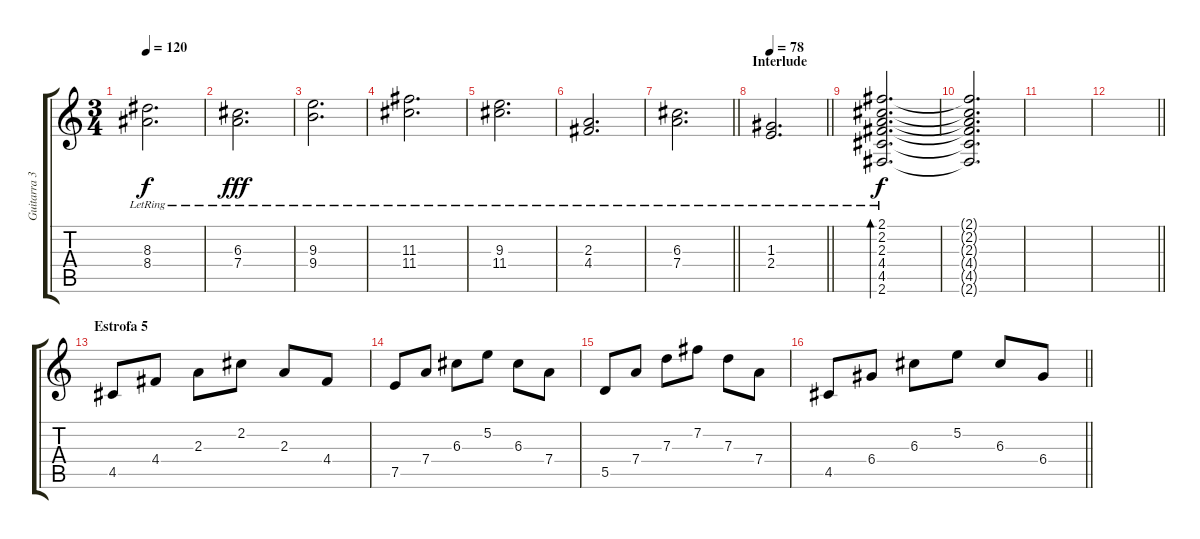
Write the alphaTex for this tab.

\track ("Guitarra 3" "Guitarra 3") {instrument overdrivenguitar}
\staff {score tabs}
\tuning (E4 B3 G3 D3 A2 E2) {hide}
\ts (3 4)
\tempo 120
\clef g2
\ks c
(8.3{lr} 8.4{lr}).2{d dy f} |
(6.3{lr} 7.4{lr}).2{d dy fff} |
(9.3{lr} 9.4{lr}).2{d} |
(11.3 11.4{lr}).2{d} |
(9.3{lr} 11.4{lr}).2{d} |
(2.3{lr} 4.4{lr}).2{d} |
\barLineRight lightlight
(6.3{lr} 7.4{lr}).2{d} |
\section ("" "Interlude")
\tempo 78
\barLineRight lightlight
(1.3{lr} 2.4{lr}).2{d} |
(2.1{lr} 2.2{lr} 2.3{lr} 4.4{lr} 4.5{lr} 2.6{lr}).2{d bd 480 dy f} |
(2.1{t} 2.2{t} 2.3{t} 4.4{t} 4.5{t} 2.6{t}).2{d} |
|
\barLineRight lightlight
|
\section ("" "Estrofa 5")
4.5.8{instrument electricguitarclean} 4.4.8 2.3.8 2.2.8 2.3.8 4.4.8 |
7.5.8 7.4.8 6.3.8 5.2.8 6.3.8 7.4.8 |
5.5.8 7.4.8 7.3.8 7.2.8 7.3.8 7.4.8 |
\barLineRight lightlight
4.5.8 6.4.8 6.3.8 5.2.8 6.3.8 6.4.8
